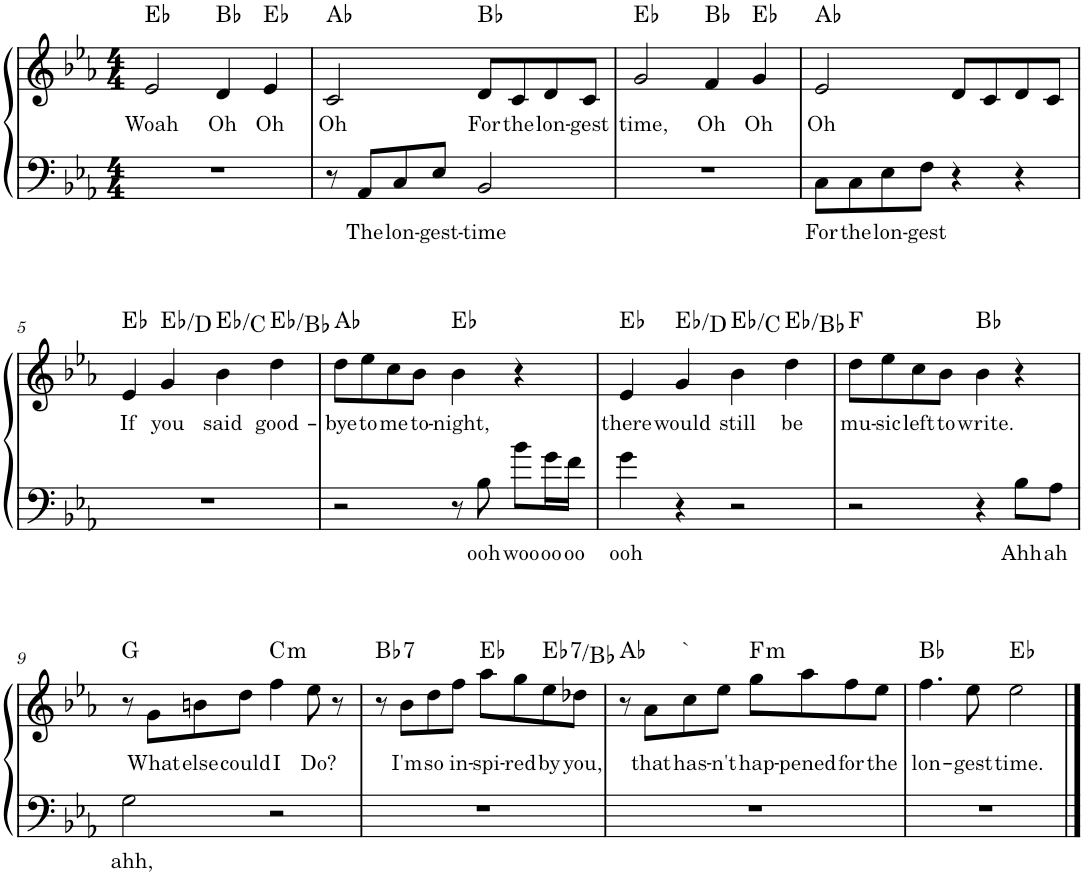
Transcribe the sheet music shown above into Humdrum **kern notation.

**kern	**text	**kern	**text	**harte
*part1	*part1	*part1	*part1	*part1
*staff2	*staff2	*staff1	*staff1	*
*I"Piano	*	*	*	*
*I'Pno.	*	*	*	*
*clefF4	*	*clefG2	*	*
*k[b-e-a-]	*	*k[b-e-a-]	*	*
*M4/4	*	*M4/4	*	*
=1	=1	=1	=1	=1
!	!	!	!LO:LY:b	!
1r	.	2e-/	Woah	Eb:maj
!	!	!	!LO:LY:b	!
.	.	4d/	Oh	Bb:maj
!	!	!	!LO:LY:b	!
.	.	4e-/	Oh	Eb:maj
=2	=2	=2	=2	=2
!	!	!	!LO:LY:b	!
8r	.	2c/	Oh	Ab:maj
!	!LO:LY:b	!	!	!
8AA-/L	The	.	.	.
!	!LO:LY:b	!	!	!
8C/	lon-	.	.	.
!	!LO:LY:b	!	!	!
8E-/J	-gest-	.	.	.
!	!LO:LY:b	!	!LO:LY:b	!
2BB-/	-time	8d/L	For	Bb:maj
!	!	!	!LO:LY:b	!
.	.	8c/	the	.
!	!	!	!LO:LY:b	!
.	.	8d/	lon-	.
!	!	!	!LO:LY:b	!
.	.	8c/J	-gest	.
=3	=3	=3	=3	=3
!	!	!	!LO:LY:b	!
1r	.	2g/	time,	Eb:maj
!	!	!	!LO:LY:b	!
.	.	4f/	Oh	Bb:maj
!	!	!	!LO:LY:b	!
.	.	4g/	Oh	Eb:maj
=4	=4	=4	=4	=4
!	!LO:LY:b	!	!LO:LY:b	!
8C\L	For	2e-/	Oh	Ab:maj
!	!LO:LY:b	!	!	!
8C\	the	.	.	.
!	!LO:LY:b	!	!	!
8E-\	lon-	.	.	.
!	!LO:LY:b	!	!	!
8F\J	-gest	.	.	.
4r	.	8d/L	.	.
.	.	8c/	.	.
4r	.	8d/	.	.
.	.	8c/J	.	.
!!LO:LB:g=z
=5	=5	=5	=5	=5
!	!	!	!LO:LY:b	!
1r	.	4e-/	If	Eb:maj
!	!	!	!LO:LY:b	!
.	.	4g/	you	Eb:maj/7
!	!	!	!LO:LY:b	!
.	.	4b-\	said	Eb:maj/6
!	!	!	!LO:LY:b	!
.	.	4dd\	good-	Eb:maj/5
=6	=6	=6	=6	=6
!	!	!	!LO:LY:b	!
2r	.	8dd\L	-bye	Ab:maj
!	!	!	!LO:LY:b	!
.	.	8ee-\	to	.
!	!	!	!LO:LY:b	!
.	.	8cc\	me	.
!	!	!	!LO:LY:b	!
.	.	8b-\J	to-	.
!	!	!	!LO:LY:b	!
8r	.	4b-\	-night,	Eb:maj
!	!LO:LY:b	!	!	!
8B-\	ooh	.	.	.
!	!LO:LY:b	!	!	!
8b-\L	woo	4r	.	.
!	!LO:LY:b	!	!	!
16g\L	oo	.	.	.
!	!LO:LY:b	!	!	!
16f\JJ	oo	.	.	.
=7	=7	=7	=7	=7
!	!LO:LY:b	!	!LO:LY:b	!
4g\	ooh	4e-/	there	Eb:maj
!	!	!	!LO:LY:b	!
4r	.	4g/	would	Eb:maj/7
!	!	!	!LO:LY:b	!
2r	.	4b-\	still	Eb:maj/6
!	!	!	!LO:LY:b	!
.	.	4dd\	be	Eb:maj/5
=8	=8	=8	=8	=8
!	!	!	!LO:LY:b	!
2r	.	8dd\L	mu-	F:maj
!	!	!	!LO:LY:b	!
.	.	8ee-\	-sic	.
!	!	!	!LO:LY:b	!
.	.	8cc\	left	.
!	!	!	!LO:LY:b	!
.	.	8b-\J	to	.
!	!	!	!LO:LY:b	!
4r	.	4b-\	write.	Bb:maj
!	!LO:LY:b	!	!	!
8B-\L	Ahh	4r	.	.
!	!LO:LY:b	!	!	!
8A-\J	ah	.	.	.
!!LO:LB:g=z
=9	=9	=9	=9	=9
!	!LO:LY:b	!	!	!
2G\	ahh,	8r	.	G:maj
!	!	!	!LO:LY:b	!
.	.	8g\L	What	.
!	!	!	!LO:LY:b	!
.	.	8bn\	else	.
!	!	!	!LO:LY:b	!
.	.	8dd\J	could	.
!	!	!	!LO:LY:b	!LO:H:kt=m
2r	.	4ff\	I	C:min
!	!	!	!LO:LY:b	!
.	.	8ee-\	Do?	.
.	.	8r	.	.
=10	=10	=10	=10	=10
!	!	!	!	!LO:H:kt=7
1r	.	8r	.	Bb:7
!	!	!	!LO:LY:b	!
.	.	8b-\L	I'm	.
!	!	!	!LO:LY:b	!
.	.	8dd\	so	.
!	!	!	!LO:LY:b	!
.	.	8ff\J	in-	.
!	!	!	!LO:LY:b	!
.	.	8aa-\L	-spi-	Eb:maj
!	!	!	!LO:LY:b	!
.	.	8gg\	-red	.
!	!	!	!LO:LY:b	!LO:H:kt=7
.	.	8ee-\	by	Eb:7/5
!	!	!	!LO:LY:b	!
.	.	8dd-X\J	you,	.
=11	=11	=11	=11	=11
1r	.	8r	.	Ab:maj
!	!	!	!LO:LY:b	!
.	.	8a-\L	that	.
!	!	!	!LO:LY:b	!LO:H:kt=`
.	.	8cc\	has-	N
!	!	!	!LO:LY:b	!
.	.	8ee-\J	-n't	.
!	!	!	!LO:LY:b	!LO:H:kt=m
.	.	8gg\L	hap-	F:min
!	!	!	!LO:LY:b	!
.	.	8aa-\	-pened	.
!	!	!	!LO:LY:b	!
.	.	8ff\	for	.
!	!	!	!LO:LY:b	!
.	.	8ee-\J	the	.
=12	=12	=12	=12	=12
!	!	!	!LO:LY:b	!
1r	.	4.ff\	lon-	Bb:maj
!	!	!	!LO:LY:b	!
.	.	8ee-\	-gest	.
!	!	!	!LO:LY:b	!
.	.	2ee-\	time.	Eb:maj
==	==	==	==	==
*-	*-	*-	*-	*-
